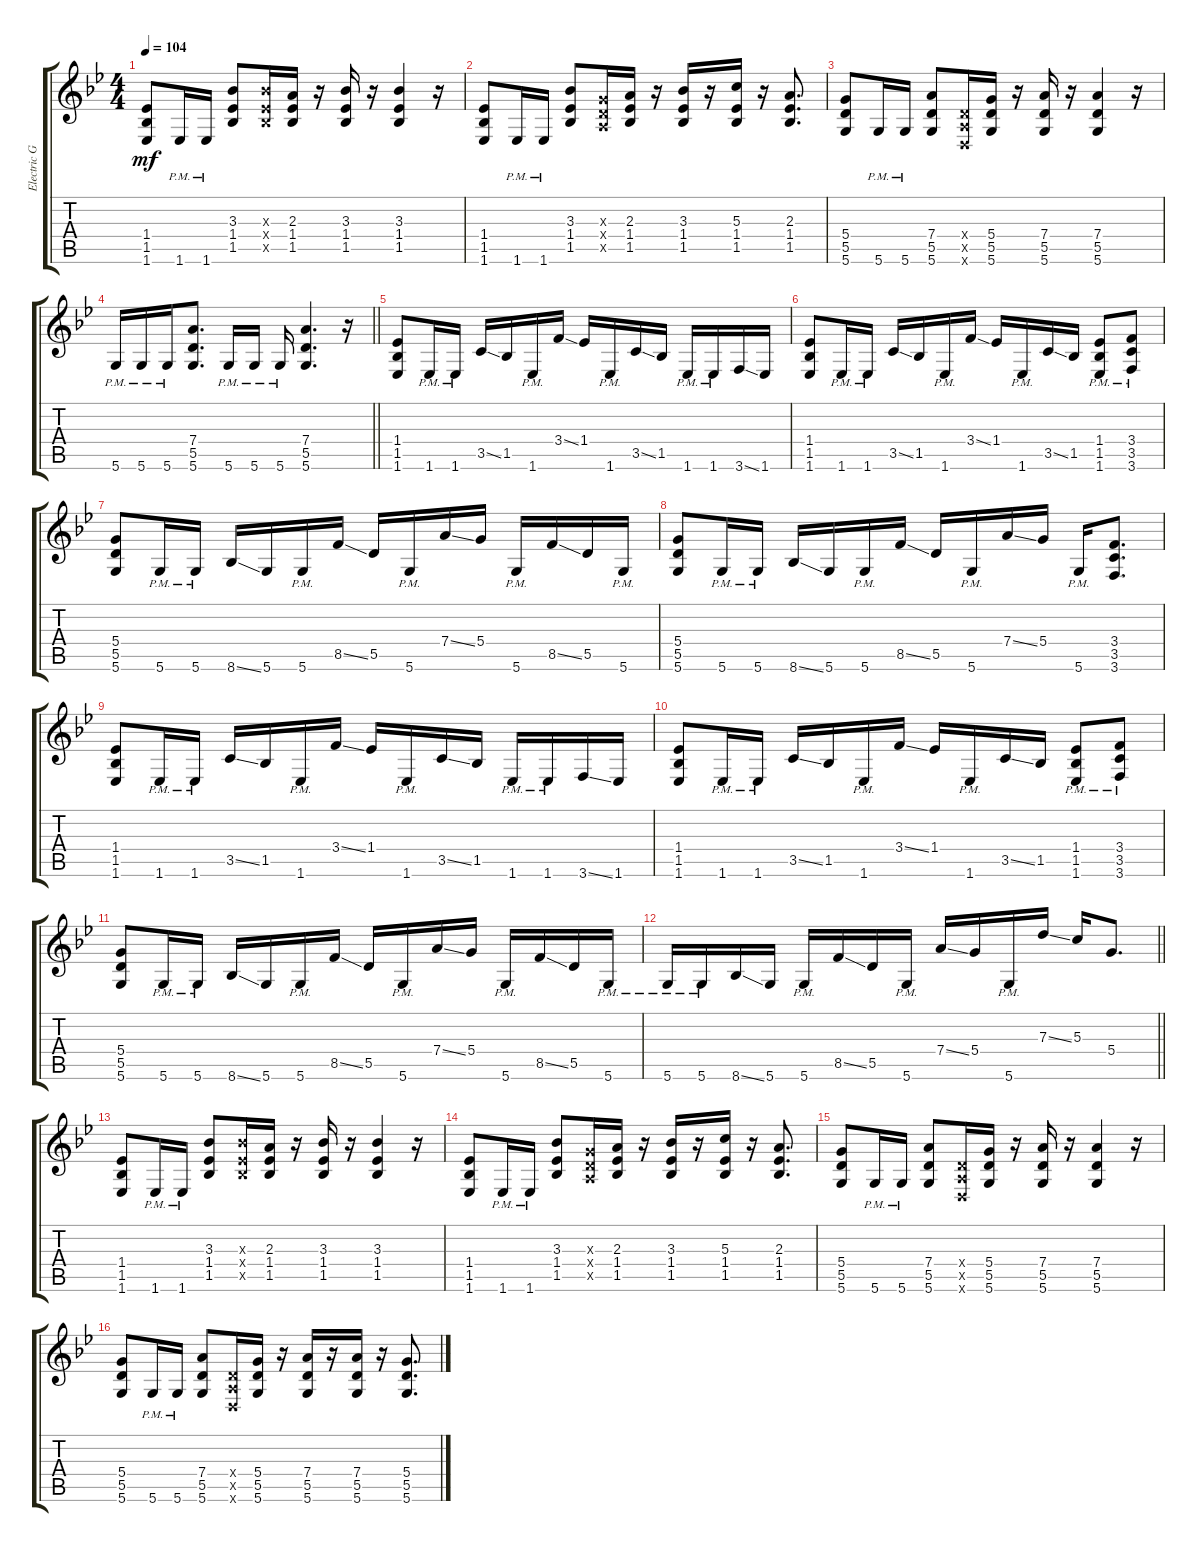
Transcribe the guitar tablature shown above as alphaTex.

\track ("Electric Guitar" "Electric G") {instrument distortionguitar}
\staff {score tabs}
\tuning (E4 B3 G3 D3 A2 D2) {hide}
\ts (4 4)
\tempo 104
\clef g2
\ks bb
(1.4 1.5 1.6).8{dy mf} 1.6{pm}.16 1.6{pm}.16 (3.3 1.4 1.5).8 (3.3{x} 1.4{x} 1.5{x}).16 (2.3 1.4 1.5).16 r.16 (3.3 1.4 1.5).16 r.16 (3.3 1.4 1.5).4 r.16 |
(1.4 1.5 1.6).8 1.6{pm}.16 1.6{pm}.16 (3.3 1.4 1.5).8 (0.3{x} 0.4{x} 0.5{x}).16 (2.3 1.4 1.5).16 r.16 (3.3 1.4 1.5).16 r.16 (5.3 1.4 1.5).16 r.16 (2.3 1.4 1.5).8{d} |
(5.4 5.5 5.6).8 5.6{pm}.16 5.6{pm}.16 (7.4 5.5 5.6).8 (0.4{x} 0.5{x} 0.6{x}).16 (5.4 5.5 5.6).16 r.16 (7.4 5.5 5.6).16 r.16 (7.4 5.5 5.6).4 r.16 |
\barLineRight lightlight
5.6{pm}.16 5.6{pm}.16 5.6{pm}.16 (7.4 5.5 5.6).8{d} 5.6{pm}.16 5.6{pm}.16 5.6{pm}.16 (7.4 5.5 5.6).4{d} r.16 |
(1.4 1.5 1.6).8 1.6{pm}.16 1.6{pm}.16 3.5{ss}.16 1.5.16 1.6{pm}.16 3.4{ss}.16 1.4.16 1.6{pm}.16 3.5{ss}.16 1.5.16 1.6{pm}.16 1.6{pm}.16 3.6{ss}.16 1.6.16 |
(1.4 1.5 1.6).8 1.6{pm}.16 1.6{pm}.16 3.5{ss}.16 1.5.16 1.6{pm}.16 3.4{ss}.16 1.4.16 1.6{pm}.16 3.5{ss}.16 1.5.16 (1.4 1.5 1.6{pm}).8 (3.4 3.5 3.6{pm}).8 |
(5.4 5.5 5.6).8 5.6{pm}.16 5.6{pm}.16 8.6{ss}.16 5.6.16 5.6{pm}.16 8.5{ss}.16 5.5.16 5.6{pm}.16 7.4{ss}.16 5.4.16 5.6{pm}.16 8.5{ss}.16 5.5.16 5.6{pm}.16 |
(5.4 5.5 5.6).8 5.6{pm}.16 5.6{pm}.16 8.6{ss}.16 5.6.16 5.6{pm}.16 8.5{ss}.16 5.5.16 5.6{pm}.16 7.4{ss}.16 5.4.16 5.6{pm}.16 (3.4 3.5 3.6).8{d} |
(1.4 1.5 1.6).8 1.6{pm}.16 1.6{pm}.16 3.5{ss}.16 1.5.16 1.6{pm}.16 3.4{ss}.16 1.4.16 1.6{pm}.16 3.5{ss}.16 1.5.16 1.6{pm}.16 1.6{pm}.16 3.6{ss}.16 1.6.16 |
(1.4 1.5 1.6).8 1.6{pm}.16 1.6{pm}.16 3.5{ss}.16 1.5.16 1.6{pm}.16 3.4{ss}.16 1.4.16 1.6{pm}.16 3.5{ss}.16 1.5.16 (1.4 1.5 1.6{pm}).8 (3.4 3.5 3.6{pm}).8 |
(5.4 5.5 5.6).8 5.6{pm}.16 5.6{pm}.16 8.6{ss}.16 5.6.16 5.6{pm}.16 8.5{ss}.16 5.5.16 5.6{pm}.16 7.4{ss}.16 5.4.16 5.6{pm}.16 8.5{ss}.16 5.5.16 5.6{pm}.16 |
\barLineRight lightlight
5.6{pm}.16 5.6{pm}.16 8.6{ss}.16 5.6.16 5.6{pm}.16 8.5{ss}.16 5.5.16 5.6{pm}.16 7.4{ss}.16 5.4.16 5.6{pm}.16 7.3{ss}.16 5.3.16 5.4.8{d} |
(1.4 1.5 1.6).8 1.6{pm}.16 1.6{pm}.16 (3.3 1.4 1.5).8 (3.3{x} 1.4{x} 1.5{x}).16 (2.3 1.4 1.5).16 r.16 (3.3 1.4 1.5).16 r.16 (3.3 1.4 1.5).4 r.16 |
(1.4 1.5 1.6).8 1.6{pm}.16 1.6{pm}.16 (3.3 1.4 1.5).8 (0.3{x} 0.4{x} 0.5{x}).16 (2.3 1.4 1.5).16 r.16 (3.3 1.4 1.5).16 r.16 (5.3 1.4 1.5).16 r.16 (2.3 1.4 1.5).8{d} |
(5.4 5.5 5.6).8 5.6{pm}.16 5.6{pm}.16 (7.4 5.5 5.6).8 (0.4{x} 0.5{x} 0.6{x}).16 (5.4 5.5 5.6).16 r.16 (7.4 5.5 5.6).16 r.16 (7.4 5.5 5.6).4 r.16 |
(5.4 5.5 5.6).8 5.6{pm}.16 5.6{pm}.16 (7.4 5.5 5.6).8 (0.4{x} 0.5{x} 0.6{x}).16 (5.4 5.5 5.6).16 r.16 (7.4 5.5 5.6).16 r.16 (7.4 5.5 5.6).16 r.16 (5.4 5.5 5.6).8{d}
